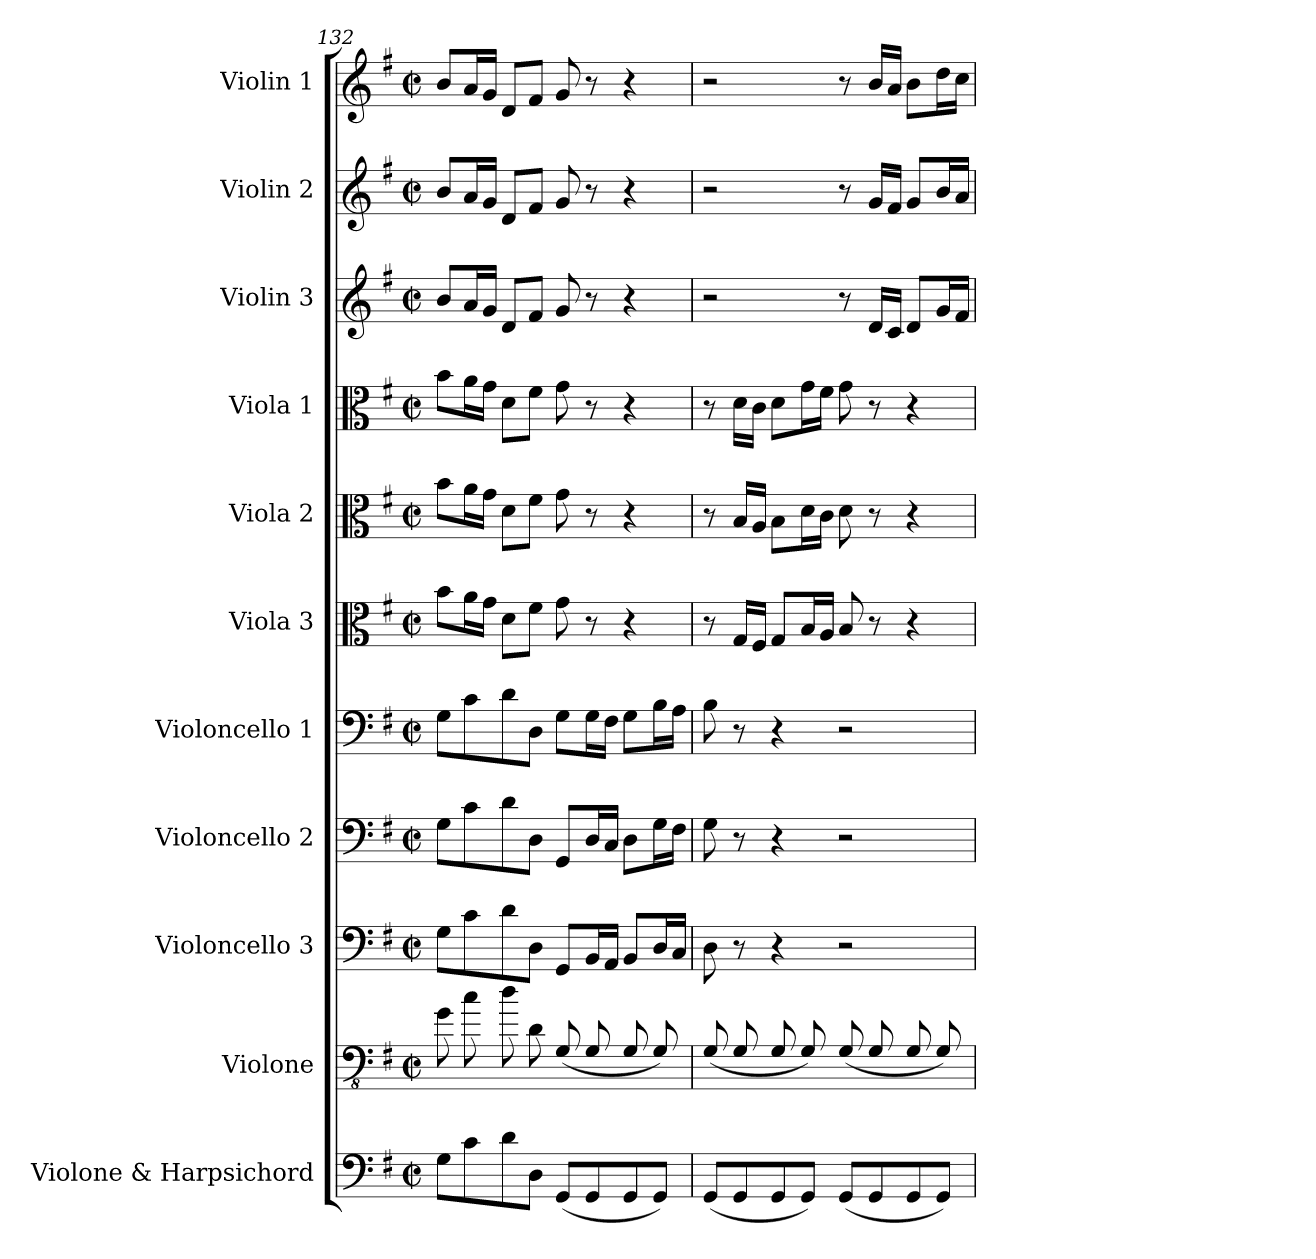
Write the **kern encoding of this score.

**kern	**kern	**kern	**kern	**kern	**kern	**kern	**kern	**kern	**kern	**kern
*part11	*part10	*part9	*part8	*part7	*part6	*part5	*part4	*part3	*part2	*part1
*staff11	*staff10	*staff9	*staff8	*staff7	*staff6	*staff5	*staff4	*staff3	*staff2	*staff1
*I"Violone &amp; Harpsichord	*I"Violone	*I"Violoncello 3	*I"Violoncello 2	*I"Violoncello 1	*I"Viola 3	*I"Viola 2	*I"Viola 1	*I"Violin 3	*I"Violin 2	*I"Violin 1
*I'Vne. &amp; Hch.	*I'Vne.	*I'Vc. 3	*I'Vc. 2	*I'Vc. 1	*I'Vla. 3	*I'Vla. 2	*I'Vla. 1	*I'Vln. 3	*I'Vln. 2	*I'Vln. 1
!!LO:LB:g=z
*clefF4	*clefFv4	*clefF4	*clefF4	*clefF4	*clefC3	*clefC3	*clefC3	*clefG2	*clefG2	*clefG2
*	*ITrd7c12	*	*	*	*	*	*	*	*	*
*k[f#]	*k[f#]	*k[f#]	*k[f#]	*k[f#]	*k[f#]	*k[f#]	*k[f#]	*k[f#]	*k[f#]	*k[f#]
*M4/4	*M4/4	*M4/4	*M4/4	*M4/4	*M4/4	*M4/4	*M4/4	*M4/4	*M4/4	*M4/4
*met(c|)	*met(c|)	*met(c|)	*met(c|)	*met(c|)	*met(c|)	*met(c|)	*met(c|)	*met(c|)	*met(c|)	*met(c|)
=132	=132	=132	=132	=132	=132	=132	=132	=132	=132	=132
8G\L	8GG\	8G\L	8G\L	8G\L	8b\L	8b\L	8b\L	8b/L	8b/L	8b/L
8c\	8C\	8c\	8c\	8c\	16a\L	16a\L	16a\L	16a/L	16a/L	16a/L
.	.	.	.	.	16g\JJ	16g\JJ	16g\JJ	16g/JJ	16g/JJ	16g/JJ
8d\	8D\	8d\	8d\	8d\	8d\L	8d\L	8d\L	8d/L	8d/L	8d/L
8D\J	8DD\	8D\J	8D\J	8D\J	8f#\J	8f#\J	8f#\J	8f#/J	8f#/J	8f#/J
(8GG/L	(8GGG/	8GG/L	8GG/L	8G\L	8g\	8g\	8g\	8g/	8g/	8g/
8GG/	8GGG/	16BB/L	16D/L	16G\L	8r	8r	8r	8r	8r	8r
.	.	16AA/JJ	16C/JJ	16F#\JJ	.	.	.	.	.	.
8GG/	8GGG/	8BB/L	8D\L	8G\L	4r	4r	4r	4r	4r	4r
8GG/J)	8GGG/)	16D/L	16G\L	16B\L	.	.	.	.	.	.
.	.	16C/JJ	16F#\JJ	16A\JJ	.	.	.	.	.	.
=133	=133	=133	=133	=133	=133	=133	=133	=133	=133	=133
(8GG/L	(8GGG/	8D\	8G\	8B\	8r	8r	8r	2r	2r	2r
8GG/	8GGG/	8r	8r	8r	16G/LL	16B/LL	16d\LL	.	.	.
.	.	.	.	.	16F#/JJ	16A/JJ	16c\JJ	.	.	.
8GG/	8GGG/	4r	4r	4r	8G/L	8B\L	8d\L	.	.	.
8GG/J)	8GGG/)	.	.	.	16B/L	16d\L	16g\L	.	.	.
.	.	.	.	.	16A/JJ	16c\JJ	16f#\JJ	.	.	.
(8GG/L	(8GGG/	2r	2r	2r	8B/	8d\	8g\	8r	8r	8r
8GG/	8GGG/	.	.	.	8r	8r	8r	16d/LL	16g/LL	16b/LL
.	.	.	.	.	.	.	.	16c/JJ	16f#/JJ	16a/JJ
8GG/	8GGG/	.	.	.	4r	4r	4r	8d/L	8g/L	8b\L
8GG/J)	8GGG/)	.	.	.	.	.	.	16g/L	16b/L	16dd\L
.	.	.	.	.	.	.	.	16f#/JJ	16a/JJ	16cc\JJ
=	=	=	=	=	=	=	=	=	=	=
*-	*-	*-	*-	*-	*-	*-	*-	*-	*-	*-
